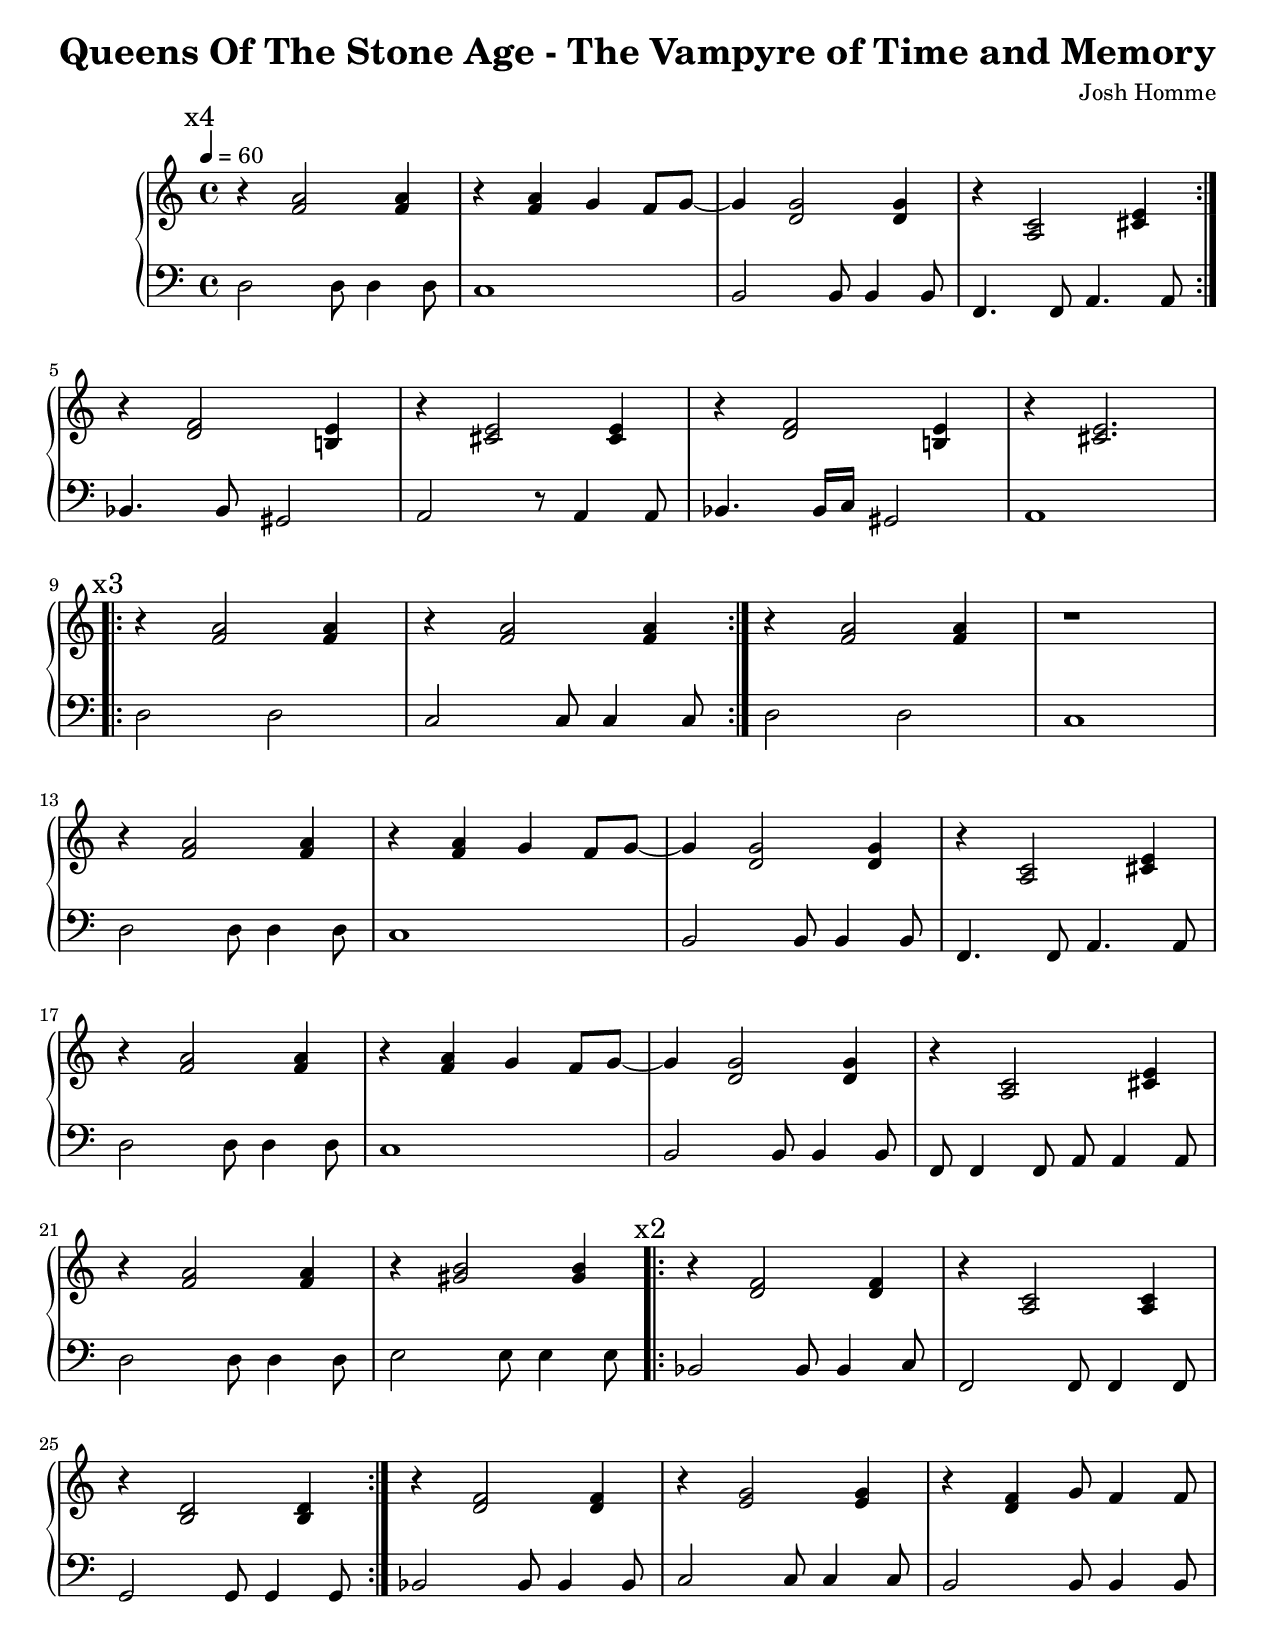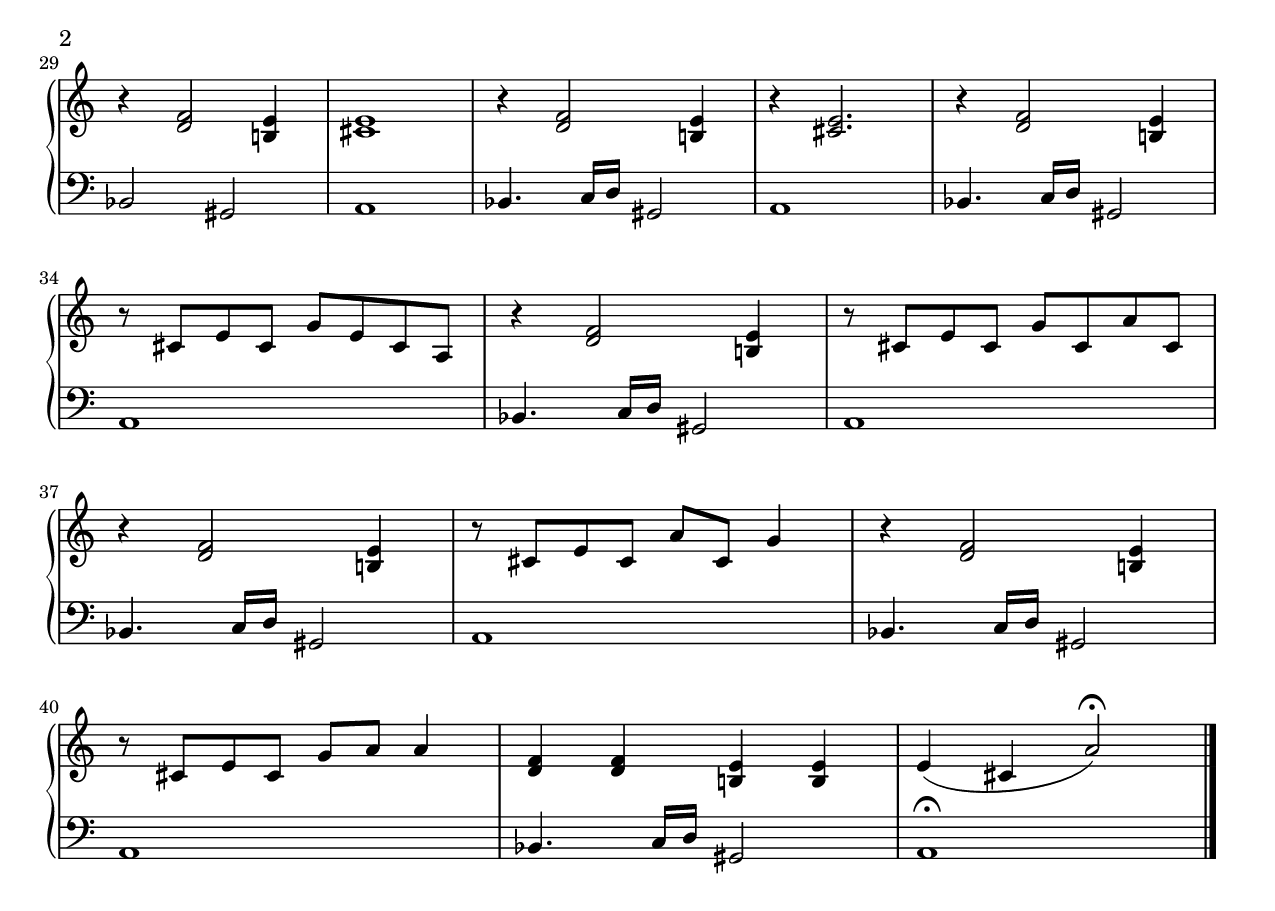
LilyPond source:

\version "2.18.2"

\include "english.ly"

\header {
  title = \markup { "Queens Of The Stone Age - The Vampyre of Time and Memory" }
  composer = "Josh Homme"
}

\paper {
  indent = #0
  system-count = #11
  
  #(set-paper-size "letter")
}

\score {
  \new PianoStaff = "pianostaff" <<
    \new Staff = "RH" \relative c' {
      \accidentalStyle Score.piano
      \clef "treble"
      \time 4/4
      \tempo 4 = 60
  
      \repeat volta 4 {
        \mark \markup {"x4"}
        r4 <f a>2 <f a>4   | % m. 1
        r4 <f a> g f8 g~   | % m. 2
        g4 <d g>2 <d g>4   | % m. 3
        r4 <a c>2  <cs e>4 | % m. 4
      
      } 
     
     r4 <d f>2 <b e>4   | % m. 5
     r4 <cs e>2 <cs e>4 | % m. 6
     r4 <d f>2 <b e>4   | % m. 7
     r4 <cs e>2.        | % m. 8
     
     \repeat volta 3 {
       \mark \markup {"x3"}
       r4 <f a>2 <f a>4   | % m. 9
       r4 <f a>2 <f a>4   | % m. 10
       
     }
     
     r4 <f a>2 <f a>4 | % m. 11
     r1               | % m. 12
      

     r4 <f a>2 <f a>4   | % m. 13
     r4 <f a> g f8 g~   | % m. 14
     g4 <d g>2 <d g>4   | % m. 15
     r4 <a c>2  <cs e>4 | % m. 16
        

     r4 <f a>2 <f a>4   | % m. 17
     r4 <f a> g f8 g~   | % m. 18
     g4 <d g>2 <d g>4   | % m. 19
     r4 <a c>2  <cs e>4 | % m. 20
        
      
     r4 <f a>2 <f a>4   | % m. 21
     r4 <gs b>2 <gs b>4 | % m. 22
      
      
      \repeat volta 2 {
        \mark \markup {"x2"}
        r4 <d f>2 <d f>4   | % m. 23
        r4 <a c>2  <a c>4  | % m. 24
        r4 <b d>2  <b d>4  | % m. 25
      
      }
      
      r4 <d f>2 <d f>4                | % m. 26
      r4 <e g>2  <e g>4               | % m. 27
      r4 <d f>4 g8 f4 f8              | % m. 28
      r4 <d f>2 <b e>4                | % m. 29
      <cs e>1                         | % m. 30
      r4 <d f>2 <b e>4                | % m. 31
      r4 <cs e>2.                     | % m. 32
      r4 <d f>2 <b e>4                | % m. 33
      r8 cs8 e8 cs8 g'8 e8 cs8 a8     | % m. 34
      r4 <d f>2 <b e>4                | % m. 35
      r8 cs8 e8 cs8 g'8 cs,8 a'8 cs,8 | % m. 36
      r4 <d f>2 <b e>4                | % m. 37
      r8 cs8 e8 cs8 a'8 cs,8 g'4      | % m. 38
      r4 <d f>2 <b e>4                | % m. 39
      r8 cs8 e8 cs8 g'8 a8 a4         | % m. 40
      <d, f>4 <d f>4 <b e>4 <b e>4    | % m. 41
      e4( cs4 a'2)\fermata            | % m. 42
      \bar "|." 
      
    }

    \new Staff = "LH" \relative c, {
      \clef "bass"
      \time 4/4
            
      d'2 d8 d4 d8      | % m. 1
      c1                | % m. 2
      b2 b8 b4 b8       | % m. 3
      f4. f8 a4. a8     | % m. 4
      
      bf4. bf8 gs2      | % m. 5
      a2 r8 a4 a8       | % m. 6
      bf4. bf16 c16 gs2 | % m. 7
      a1                | % m. 8
      
      d2 d2             | % m. 9
      c2 c8 c4 c8       | % m. 10
      
      d2 d2             | % m. 11
      c1                | % m. 12
      
      d2 d8 d4 d8       | % m. 13
      c1                | % m. 14
      b2 b8 b4 b8       | % m. 15
      f4. f8 a4. a8     | % m. 16
      
      d2 d8 d4 d8       | % m. 17
      c1                | % m. 18
      b2 b8 b4 b8       | % m. 19
      f8 f4 f8 a8 a4 a8 | % m. 20
      
      d2 d8 d4 d8       | % m. 21
      e2 e8 e4 e8       | % m. 22
      
      bf2 bf8 bf4 c8    | % m. 23
      f,2 f8 f4 f8      | % m. 24
      g2 g8 g4 g8       | % m. 25
      
      bf2 bf8 bf4 bf8   | % m. 26
      c2 c8 c4 c8       | % m. 27
      b2 b8 b4 b8       | % m. 28
      bf2 gs2           | % m. 29
      a1                | % m. 30
      bf4. c16 d16 gs,2 | % m. 31
      a1                | % m. 32
      bf4. c16 d16 gs,2 | % m. 33
      a1                | % m. 34
      bf4. c16 d16 gs,2 | % m. 35
      a1                | % m. 36
      bf4. c16 d16 gs,2 | % m. 37
      a1                | % m. 38
      bf4. c16 d16 gs,2 | % m. 39
      a1                | % m. 40
      bf4. c16 d16 gs,2 | % m. 41
      a1\fermata        | % m. 41
      
    }
  >>
  % \midi { }
}


